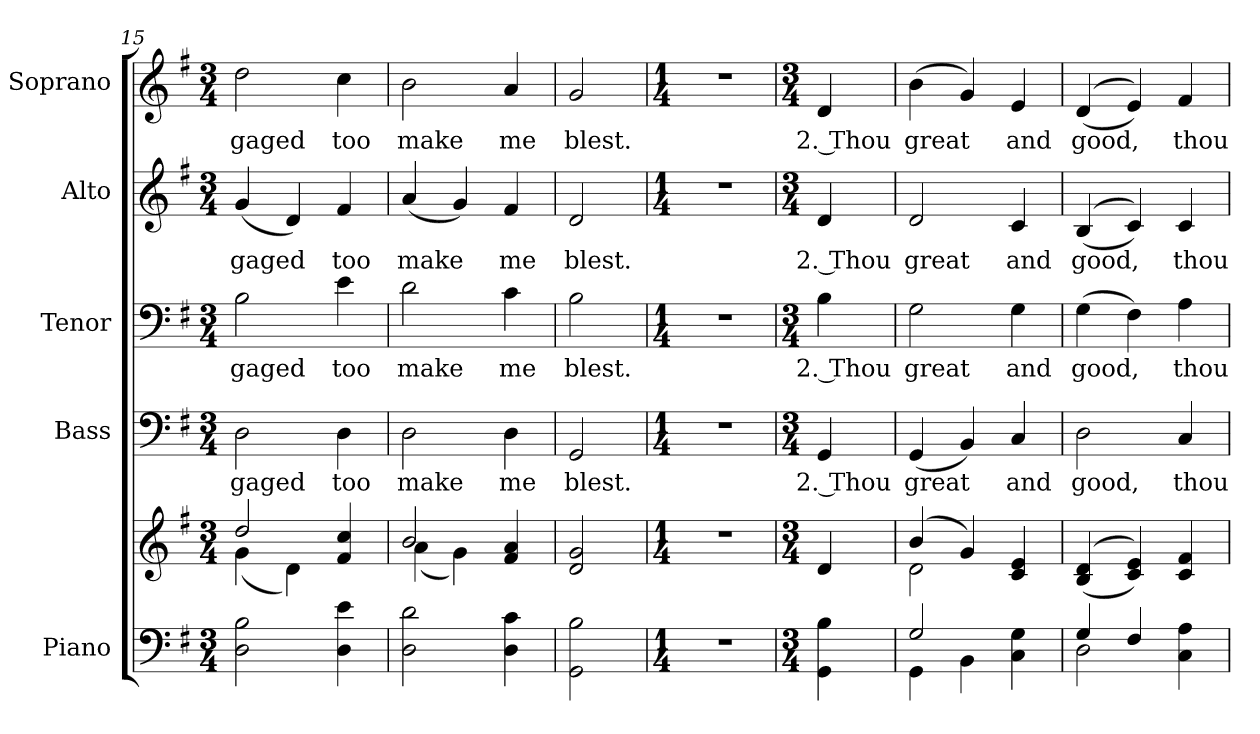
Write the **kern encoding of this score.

**kern	**kern	**kern	**text	**kern	**text	**kern	**text	**kern	**text
*part5	*part5	*part4	*part4	*part3	*part3	*part2	*part2	*part1	*part1
*staff6	*staff5	*staff4	*staff4	*staff3	*staff3	*staff2	*staff2	*staff1	*staff1
*I"Piano	*	*I"Bass	*	*I"Tenor	*	*I"Alto	*	*I"Soprano	*
*I'Pno.	*	*I'B.	*	*I'T.	*	*I'A.	*	*I'S.	*
*clefF4	*clefG2	*clefF4	*	*clefF4	*	*clefG2	*	*clefG2	*
*k[f#]	*k[f#]	*k[f#]	*	*k[f#]	*	*k[f#]	*	*k[f#]	*
*G:	*G:	*G:	*	*G:	*	*G:	*	*G:	*
*M3/4	*M3/4	*M3/4	*	*M3/4	*	*M3/4	*	*M3/4	*
=15	=15	=15	=15	=15	=15	=15	=15	=15	=15
*	*^	*	*	*	*	*	*	*	*
!	!	!	!	!LO:LY:b:color=#000000	!	!	!	!	!	!
!	!	!	!	!	!	!LO:LY:b:color=#000000	!	!	!	!
!	!	!	!	!	!	!	!	!LO:LY:b:color=#000000	!	!
!	!	!	!	!	!	!	!	!	!	!LO:LY:b:color=#000000
2Di\ 2Bi	2ddi/	(4gi\	2Di\	-gaged	2Bi\	-gaged	(4gi/	-gaged	2ddi\	-gaged
.	.	4di\)	.	.	.	.	4di/)	.	.	.
!	!	!	!	!LO:LY:b:color=#000000	!	!	!	!	!	!
!	!	!	!	!	!	!LO:LY:b:color=#000000	!	!	!	!
!	!	!	!	!	!	!	!	!LO:LY:b:color=#000000	!	!
!	!	!	!	!	!	!	!	!	!	!LO:LY:b:color=#000000
4Di\ 4ei	4f#i/ 4cci	4ryy	4Di\	too	4ei\	too	4f#i/	too	4cci\	too
=16	=16	=16	=16	=16	=16	=16	=16	=16	=16	=16
!	!	!	!	!LO:LY:b:color=#000000	!	!	!	!	!	!
!	!	!	!	!	!	!LO:LY:b:color=#000000	!	!	!	!
!	!	!	!	!	!	!	!	!LO:LY:b:color=#000000	!	!
!	!	!	!	!	!	!	!	!	!	!LO:LY:b:color=#000000
2Di\ 2di	2bi/	(4ai\	2Di\	make	2di\	make	(4ai/	make	2bi\	make
.	.	4gi\)	.	.	.	.	4gi/)	.	.	.
!	!	!	!	!LO:LY:b:color=#000000	!	!	!	!	!	!
!	!	!	!	!	!	!LO:LY:b:color=#000000	!	!	!	!
!	!	!	!	!	!	!	!	!LO:LY:b:color=#000000	!	!
!	!	!	!	!	!	!	!	!	!	!LO:LY:b:color=#000000
4Di\ 4ci	4f#i/ 4ai	4ryy	4Di\	me	4ci\	me	4f#i/	me	4ai/	me
*	*v	*v	*	*	*	*	*	*	*	*
=17	=17	=17	=17	=17	=17	=17	=17	=17	=17
*	*^	*	*	*	*	*	*	*	*
!	!	!	!	!LO:LY:b:color=#000000	!	!	!	!	!	!
*	*v	*v	*	*	*	*	*	*	*	*
*	*^	*	*	*	*	*	*	*	*
!	!	!	!	!	!	!LO:LY:b:color=#000000	!	!	!	!
*	*v	*v	*	*	*	*	*	*	*	*
*	*^	*	*	*	*	*	*	*	*
!	!	!	!	!	!	!	!	!LO:LY:b:color=#000000	!	!
*	*v	*v	*	*	*	*	*	*	*	*
*	*^	*	*	*	*	*	*	*	*
!	!	!	!	!	!	!	!	!	!	!LO:LY:b:color=#000000
*	*v	*v	*	*	*	*	*	*	*	*
2GGi\ 2Bi	2di/ 2gi	2GGi/	blest.	2Bi\	blest.	2di/	blest.	2gi/	blest.
!!LO:PB:g=z
=18	=18	=18	=18	=18	=18	=18	=18	=18	=18
*M1/4	*M1/4	*M1/4	*	*M1/4	*	*M1/4	*	*M1/4	*
!LO:N:vis=1	!LO:N:vis=1	!LO:N:vis=1	!	!LO:N:vis=1	!	!LO:N:vis=1	!	!LO:N:vis=1	!
4r	4r	4r	.	4r	.	4r	.	4r	.
=19	=19	=19	=19	=19	=19	=19	=19	=19	=19
*M3/4	*M3/4	*M3/4	*	*M3/4	*	*M3/4	*	*M3/4	*
!	!	!	!LO:LY:b:color=#000000	!	!	!	!	!	!
!	!	!	!	!	!LO:LY:b:color=#000000	!	!	!	!
!	!	!	!	!	!	!	!LO:LY:b:color=#000000	!	!
!	!	!	!	!	!	!	!	!	!LO:LY:b:color=#000000
4GGi\ 4Bi	4di/	4GGi/	2. Thou	4Bi\	2. Thou	4di/	2. Thou	4di/	2. Thou
=20	=20	=20	=20	=20	=20	=20	=20	=20	=20
*^	*^	*	*	*	*	*	*	*	*
!	!	!	!	!	!LO:LY:b:color=#000000	!	!	!	!	!	!
!	!	!	!	!	!	!	!LO:LY:b:color=#000000	!	!	!	!
!	!	!	!	!	!	!	!	!	!LO:LY:b:color=#000000	!	!
!	!	!	!	!	!	!	!	!	!	!	!LO:LY:b:color=#000000
2Gi/	4GGi\	(4bi/	2di\	(4GGi/	great	2Gi\	great	2di/	great	(4bi\	great
.	4BBi\	4gi/)	.	4BBi/)	.	.	.	.	.	4gi/)	.
!	!	!	!	!	!LO:LY:b:color=#000000	!	!	!	!	!	!
!	!	!	!	!	!	!	!LO:LY:b:color=#000000	!	!	!	!
!	!	!	!	!	!	!	!	!	!LO:LY:b:color=#000000	!	!
!	!	!	!	!	!	!	!	!	!	!	!LO:LY:b:color=#000000
4Ci\ 4Gi	4ryy	4ci/ 4ei	4ryy	4Ci/	and	4Gi\	and	4ci/	and	4ei/	and
*	*	*v	*v	*	*	*	*	*	*	*	*
=21	=21	=21	=21	=21	=21	=21	=21	=21	=21	=21
*	*	*^	*	*	*	*	*	*	*	*
!	!	!	!	!	!LO:LY:b:color=#000000	!	!	!	!	!	!
*	*	*v	*v	*	*	*	*	*	*	*	*
*	*	*^	*	*	*	*	*	*	*	*
!	!	!	!	!	!	!	!LO:LY:b:color=#000000	!	!	!	!
*	*	*v	*v	*	*	*	*	*	*	*	*
*	*	*^	*	*	*	*	*	*	*	*
!	!	!	!	!	!	!	!	!	!LO:LY:b:color=#000000	!	!
*	*	*v	*v	*	*	*	*	*	*	*	*
*	*	*^	*	*	*	*	*	*	*	*
!	!	!	!	!	!	!	!	!	!	!	!LO:LY:b:color=#000000
*	*	*v	*v	*	*	*	*	*	*	*	*
4Gi/	2Di\	((4Bi/ 4di	2Di\	good,	(4Gi\	good,	((4Bi/	good,	((4di/	good,
4F#i/	.	4ci/ 4ei))	.	.	4F#i\)	.	4ci/))	.	4ei/))	.
!	!	!	!	!LO:LY:b:color=#000000	!	!	!	!	!	!
!	!	!	!	!	!	!LO:LY:b:color=#000000	!	!	!	!
!	!	!	!	!	!	!	!	!LO:LY:b:color=#000000	!	!
!	!	!	!	!	!	!	!	!	!	!LO:LY:b:color=#000000
4Ci\ 4Ai	4ryy	4ci/ 4f#i	4Ci/	thou	4Ai\	thou	4ci/	thou	4f#i/	thou
*v	*v	*	*	*	*	*	*	*	*	*
=	=	=	=	=	=	=	=	=	=
*-	*-	*-	*-	*-	*-	*-	*-	*-	*-
